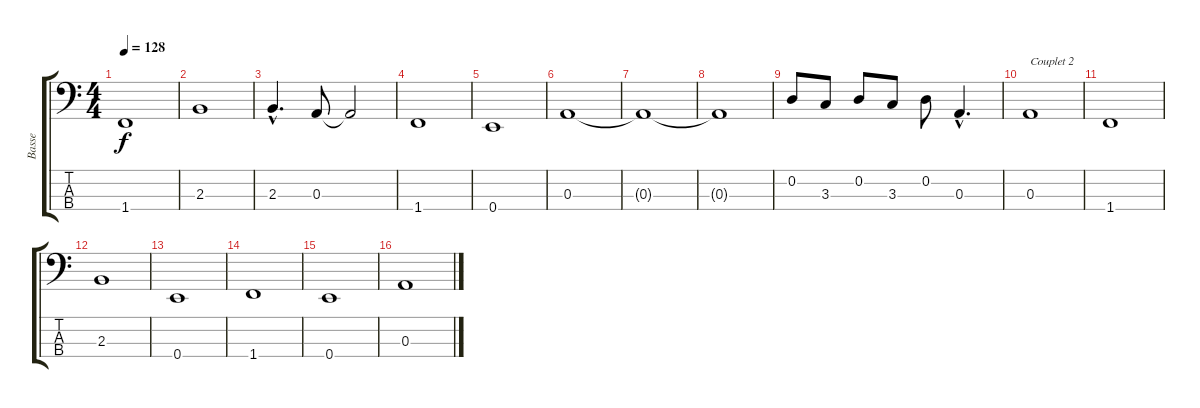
\track ("Basse" "Basse") {instrument electricbassfinger}
\staff {score tabs}
\tuning (G2 D2 A1 E1) {hide}
\ts (4 4)
\tempo 128
\clef f4
\ks c
1.4.1{dy f} |
2.3.1 |
2.3{hac}.4{d} 0.3.8 0.3{t}.2 |
1.4.1 |
0.4.1 |
0.3.1 |
0.3{t}.1 |
0.3{t}.1 |
0.2.8 3.3.8 0.2.8 3.3.8 0.2.8 0.3{hac}.4{d} |
0.3.1{txt "Couplet 2"} |
1.4.1 |
2.3.1 |
0.4.1 |
1.4.1 |
0.4.1 |
0.3.1
